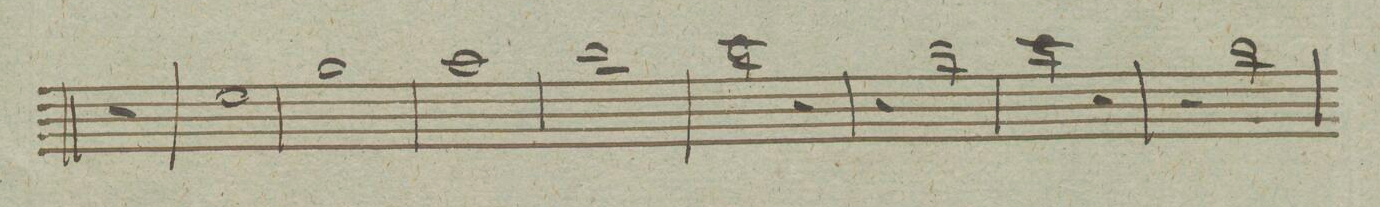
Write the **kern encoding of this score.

**kern
*I"Flauto Secondo
*clefG2
*k[]
*met(c|)
*M2/2
1r
=246
1ee\
=247
1gg\
=248
1aa\
=249
1bb\
=250
2ccc\
2r
=251
2r
2bb\
=252
2ccc\
2r
=253
2r
2bb\
=254
*-
